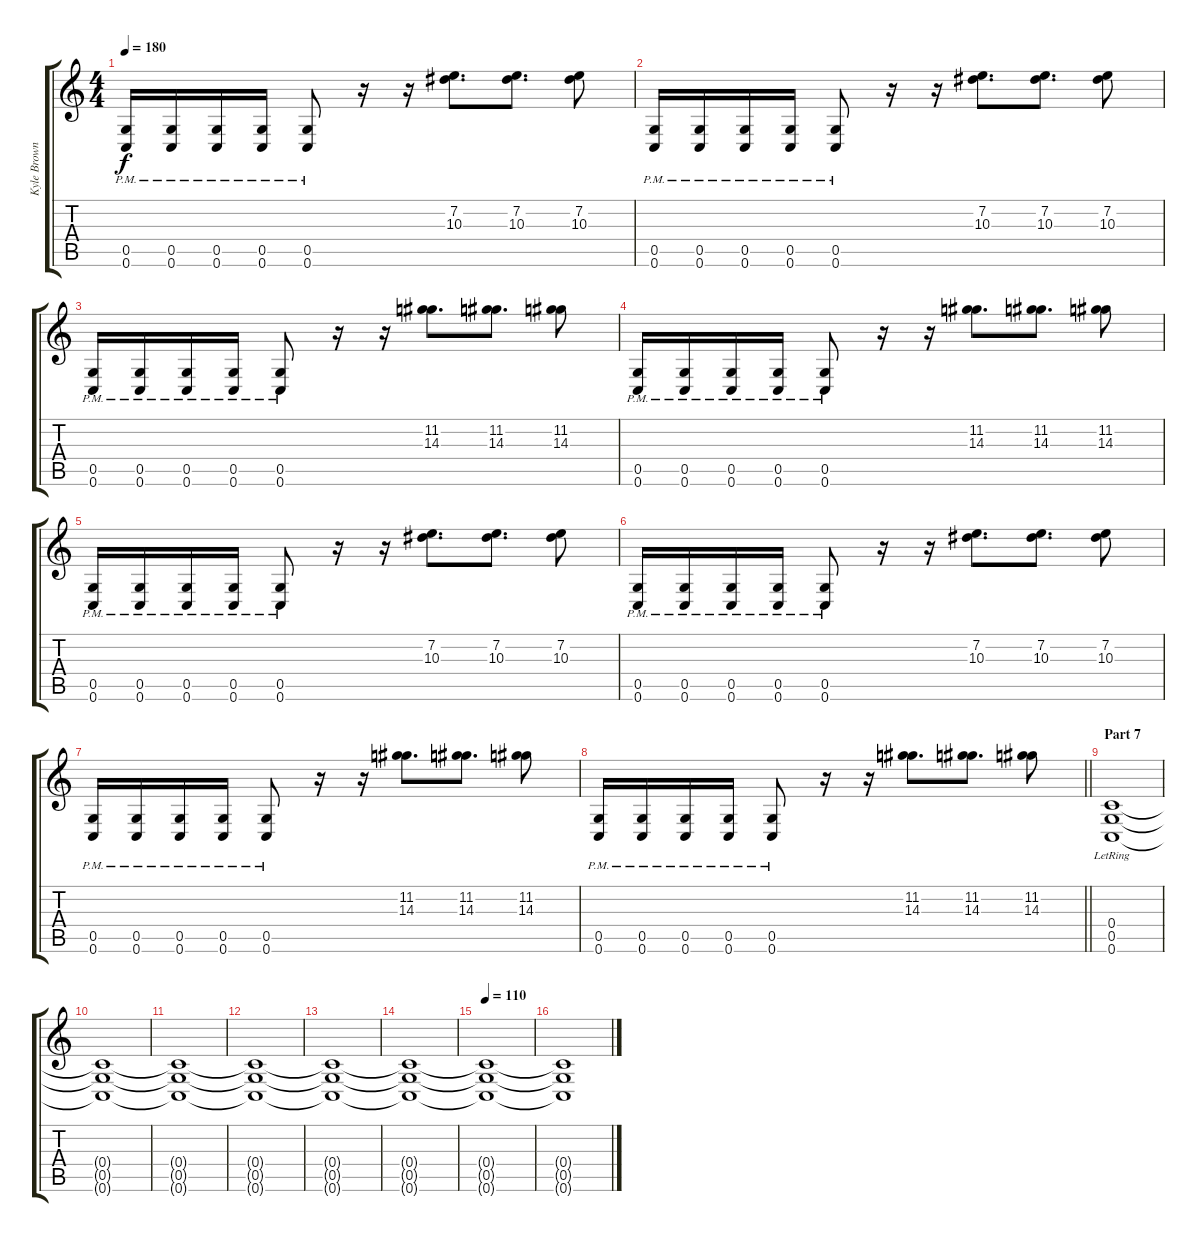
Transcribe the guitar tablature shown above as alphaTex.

\track ("Kyle Browning" "Kyle Brown") {instrument distortionguitar}
\staff {score tabs}
\tuning (D4 A3 F3 C3 G2 C2) {hide}
\ts (4 4)
\tempo 180
\clef g2
\ks c
(0.5{pm} 0.6{pm}).16{dy f} (0.5{pm} 0.6{pm}).16 (0.5{pm} 0.6{pm}).16 (0.5{pm} 0.6{pm}).16 (0.5{pm} 0.6{pm}).8 r.16 r.16 (7.2 10.3).8{d} (7.2 10.3).8{d} (7.2 10.3).8 |
(0.5{pm} 0.6{pm}).16 (0.5{pm} 0.6{pm}).16 (0.5{pm} 0.6{pm}).16 (0.5{pm} 0.6{pm}).16 (0.5{pm} 0.6{pm}).8 r.16 r.16 (7.2 10.3).8{d} (7.2 10.3).8{d} (7.2 10.3).8 |
(0.5{pm} 0.6{pm}).16 (0.5{pm} 0.6{pm}).16 (0.5{pm} 0.6{pm}).16 (0.5{pm} 0.6{pm}).16 (0.5{pm} 0.6{pm}).8 r.16 r.16 (11.2 14.3).8{d} (11.2 14.3).8{d} (11.2 14.3).8 |
(0.5{pm} 0.6{pm}).16 (0.5{pm} 0.6{pm}).16 (0.5{pm} 0.6{pm}).16 (0.5{pm} 0.6{pm}).16 (0.5{pm} 0.6{pm}).8 r.16 r.16 (11.2 14.3).8{d} (11.2 14.3).8{d} (11.2 14.3).8 |
(0.5{pm} 0.6{pm}).16 (0.5{pm} 0.6{pm}).16 (0.5{pm} 0.6{pm}).16 (0.5{pm} 0.6{pm}).16 (0.5{pm} 0.6{pm}).8 r.16 r.16 (7.2 10.3).8{d} (7.2 10.3).8{d} (7.2 10.3).8 |
(0.5{pm} 0.6{pm}).16 (0.5{pm} 0.6{pm}).16 (0.5{pm} 0.6{pm}).16 (0.5{pm} 0.6{pm}).16 (0.5{pm} 0.6{pm}).8 r.16 r.16 (7.2 10.3).8{d} (7.2 10.3).8{d} (7.2 10.3).8 |
(0.5{pm} 0.6{pm}).16 (0.5{pm} 0.6{pm}).16 (0.5{pm} 0.6{pm}).16 (0.5{pm} 0.6{pm}).16 (0.5{pm} 0.6{pm}).8 r.16 r.16 (11.2 14.3).8{d} (11.2 14.3).8{d} (11.2 14.3).8 |
\barLineRight lightlight
(0.5{pm} 0.6{pm}).16 (0.5{pm} 0.6{pm}).16 (0.5{pm} 0.6{pm}).16 (0.5{pm} 0.6{pm}).16 (0.5{pm} 0.6{pm}).8 r.16 r.16 (11.2 14.3).8{d} (11.2 14.3).8{d} (11.2 14.3).8 |
\section ("" "Part 7")
(0.4{lr} 0.5{lr} 0.6{lr}).1{volume 8} |
(0.4{t} 0.5{t} 0.6{t}).1 |
(0.4{t} 0.5{t} 0.6{t}).1 |
(0.4{t} 0.5{t} 0.6{t}).1 |
(0.4{t} 0.5{t} 0.6{t}).1{volume 0} |
(0.4{t} 0.5{t} 0.6{t}).1 |
\tempo 110
(0.4{t} 0.5{t} 0.6{t}).1 |
(0.4{t} 0.5{t} 0.6{t}).1
